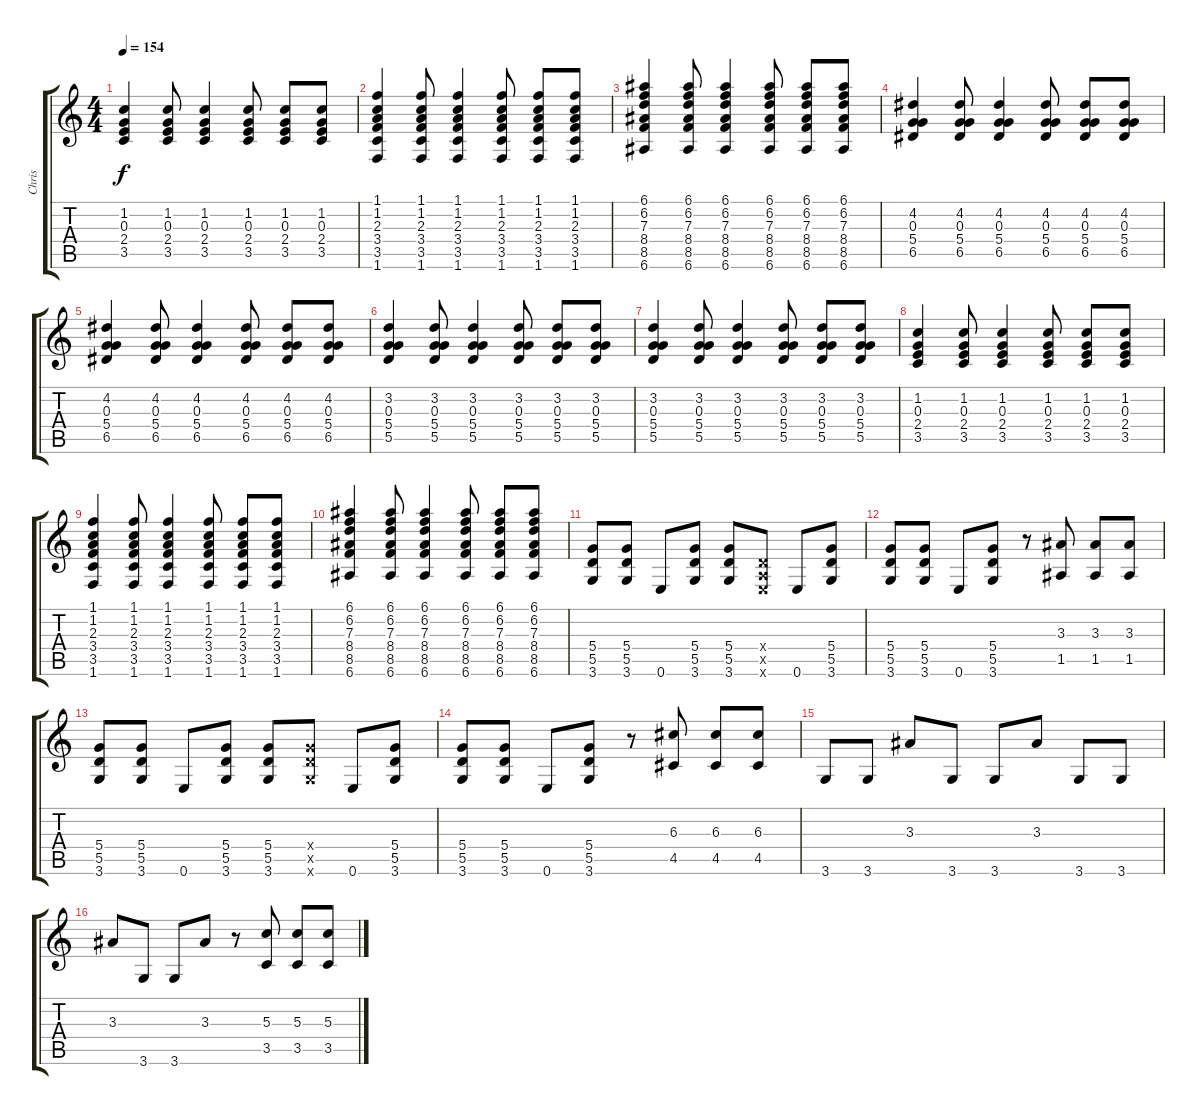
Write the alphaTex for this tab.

\track ("Chris" "Chris") {instrument distortionguitar}
\staff {score tabs}
\tuning (E4 B3 G3 D3 A2 E2) {hide}
\ts (4 4)
\tempo 154
\clef g2
\ks c
(1.2 0.3 2.4 3.5).4{dy f} (1.2 0.3 2.4 3.5).8 (1.2 0.3 2.4 3.5).4 (1.2 0.3 2.4 3.5).8 (1.2 0.3 2.4 3.5).8 (1.2 0.3 2.4 3.5).8 |
(1.1 1.2 2.3 3.4 3.5 1.6).4 (1.1 1.2 2.3 3.4 3.5 1.6).8 (1.1 1.2 2.3 3.4 3.5 1.6).4 (1.1 1.2 2.3 3.4 3.5 1.6).8 (1.1 1.2 2.3 3.4 3.5 1.6).8 (1.1 1.2 2.3 3.4 3.5 1.6).8 |
(6.1 6.2 7.3 8.4 8.5 6.6).4 (6.1 6.2 7.3 8.4 8.5 6.6).8 (6.1 6.2 7.3 8.4 8.5 6.6).4 (6.1 6.2 7.3 8.4 8.5 6.6).8 (6.1 6.2 7.3 8.4 8.5 6.6).8 (6.1 6.2 7.3 8.4 8.5 6.6).8 |
(4.2 0.3 5.4 6.5).4 (4.2 0.3 5.4 6.5).8 (4.2 0.3 5.4 6.5).4 (4.2 0.3 5.4 6.5).8 (4.2 0.3 5.4 6.5).8 (4.2 0.3 5.4 6.5).8 |
(4.2 0.3 5.4 6.5).4 (4.2 0.3 5.4 6.5).8 (4.2 0.3 5.4 6.5).4 (4.2 0.3 5.4 6.5).8 (4.2 0.3 5.4 6.5).8 (4.2 0.3 5.4 6.5).8 |
(3.2 0.3 5.4 5.5).4 (3.2 0.3 5.4 5.5).8 (3.2 0.3 5.4 5.5).4 (3.2 0.3 5.4 5.5).8 (3.2 0.3 5.4 5.5).8 (3.2 0.3 5.4 5.5).8 |
(3.2 0.3 5.4 5.5).4 (3.2 0.3 5.4 5.5).8 (3.2 0.3 5.4 5.5).4 (3.2 0.3 5.4 5.5).8 (3.2 0.3 5.4 5.5).8 (3.2 0.3 5.4 5.5).8 |
(1.2 0.3 2.4 3.5).4 (1.2 0.3 2.4 3.5).8 (1.2 0.3 2.4 3.5).4 (1.2 0.3 2.4 3.5).8 (1.2 0.3 2.4 3.5).8 (1.2 0.3 2.4 3.5).8 |
(1.1 1.2 2.3 3.4 3.5 1.6).4 (1.1 1.2 2.3 3.4 3.5 1.6).8 (1.1 1.2 2.3 3.4 3.5 1.6).4 (1.1 1.2 2.3 3.4 3.5 1.6).8 (1.1 1.2 2.3 3.4 3.5 1.6).8 (1.1 1.2 2.3 3.4 3.5 1.6).8 |
(6.1 6.2 7.3 8.4 8.5 6.6).4 (6.1 6.2 7.3 8.4 8.5 6.6).8 (6.1 6.2 7.3 8.4 8.5 6.6).4 (6.1 6.2 7.3 8.4 8.5 6.6).8 (6.1 6.2 7.3 8.4 8.5 6.6).8 (6.1 6.2 7.3 8.4 8.5 6.6).8 |
(5.4 5.5 3.6).8 (5.4 5.5 3.6).8 0.6.8 (5.4 5.5 3.6).8 (5.4 5.5 3.6).8 (0.4{x} 0.5{x} 0.6{x}).8 0.6.8 (5.4 5.5 3.6).8 |
(5.4 5.5 3.6).8 (5.4 5.5 3.6).8 0.6.8 (5.4 5.5 3.6).8 r.8 (3.3 1.5).8 (3.3 1.5).8 (3.3 1.5).8 |
(5.4 5.5 3.6).8 (5.4 5.5 3.6).8 0.6.8 (5.4 5.5 3.6).8 (5.4 5.5 3.6).8 (5.4{x} 5.5{x} 3.6{x}).8 0.6.8 (5.4 5.5 3.6).8 |
(5.4 5.5 3.6).8 (5.4 5.5 3.6).8 0.6.8 (5.4 5.5 3.6).8 r.8 (6.3 4.5).8 (6.3 4.5).8 (6.3 4.5).8 |
3.6.8 3.6.8 3.3.8 3.6.8 3.6.8 3.3.8 3.6.8 3.6.8 |
3.3.8 3.6.8 3.6.8 3.3.8 r.8 (5.3 3.5).8 (5.3 3.5).8 (5.3 3.5).8
